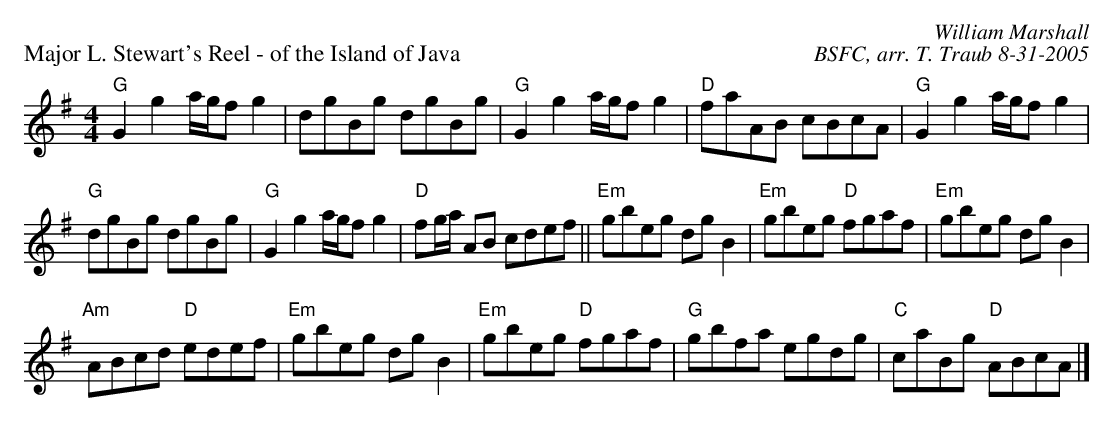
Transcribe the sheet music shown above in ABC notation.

X:1
P: Major L. Stewart's Reel - of the Island of Java
C: William Marshall
C: BSFC, arr. T. Traub 8-31-2005
M: 4/4
L: 1/8
K: G
"G"G2 g2 a/g/f g2|dgBg dgBg|"G"G2 g2 a/g/f g2|"D"faAB cBcA|"G"G2 g2 a/g/f g2|
"G"dgBg dgBg|"G"G2 g2 a/g/f g2|"D"fg/a/ AB cdef|| "Em"gbeg dgB2|"Em"gbeg "D"fgaf|"Em"gbeg dg B2|
"Am"ABcd "D"edef|"Em"gbeg dg B2|"Em"gbeg "D"fgaf|"G"gbfa egdg|"C"caBg "D"ABcA|]
